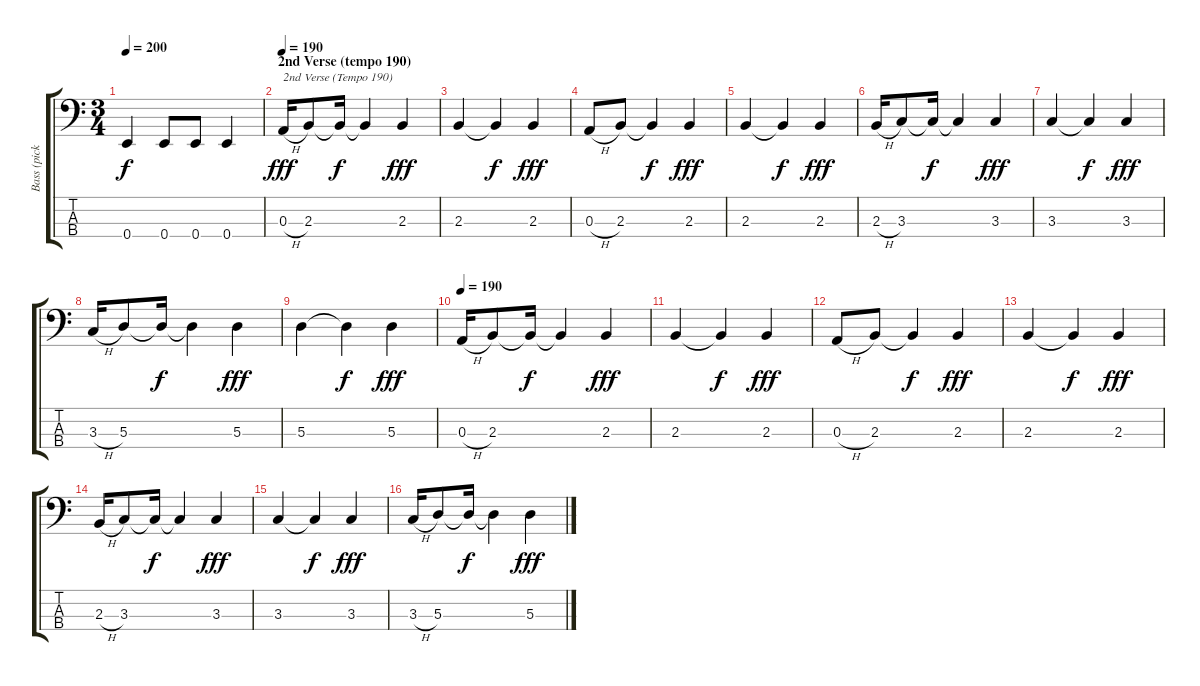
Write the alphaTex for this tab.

\track ("Bass (pick)" "Bass (pick") {instrument electricbasspick}
\staff {score tabs}
\tuning (G2 D2 A1 E1) {hide}
\ts (3 4)
\tempo 200
\clef f4
\ks c
0.4.4{dy f} 0.4.8 0.4.8 0.4.4 |
\section ("" "2nd Verse (tempo 190)")
\tempo 190
0.3{h}.16{txt "2nd Verse (Tempo 190)" dy fff} 2.3.8 2.3{t}.16{dy f} 2.3{t}.4 2.3.4{dy fff} |
2.3.4 2.3{t}.4{dy f} 2.3.4{dy fff} |
0.3{h}.8 2.3.8 2.3{t}.4{dy f} 2.3.4{dy fff} |
2.3.4 2.3{t}.4{dy f} 2.3.4{dy fff} |
2.3{h}.16 3.3.8 3.3{t}.16{dy f} 3.3{t}.4 3.3.4{dy fff} |
3.3.4 3.3{t}.4{dy f} 3.3.4{dy fff} |
3.3{h}.16 5.3.8 5.3{t}.16{dy f} 5.3{t}.4 5.3.4{dy fff} |
5.3.4 5.3{t}.4{dy f} 5.3.4{dy fff} |
\tempo 190
0.3{h}.16 2.3.8 2.3{t}.16{dy f} 2.3{t}.4 2.3.4{dy fff} |
2.3.4 2.3{t}.4{dy f} 2.3.4{dy fff} |
0.3{h}.8 2.3.8 2.3{t}.4{dy f} 2.3.4{dy fff} |
2.3.4 2.3{t}.4{dy f} 2.3.4{dy fff} |
2.3{h}.16 3.3.8 3.3{t}.16{dy f} 3.3{t}.4 3.3.4{dy fff} |
3.3.4 3.3{t}.4{dy f} 3.3.4{dy fff} |
3.3{h}.16 5.3.8 5.3{t}.16{dy f} 5.3{t}.4 5.3.4{dy fff}
